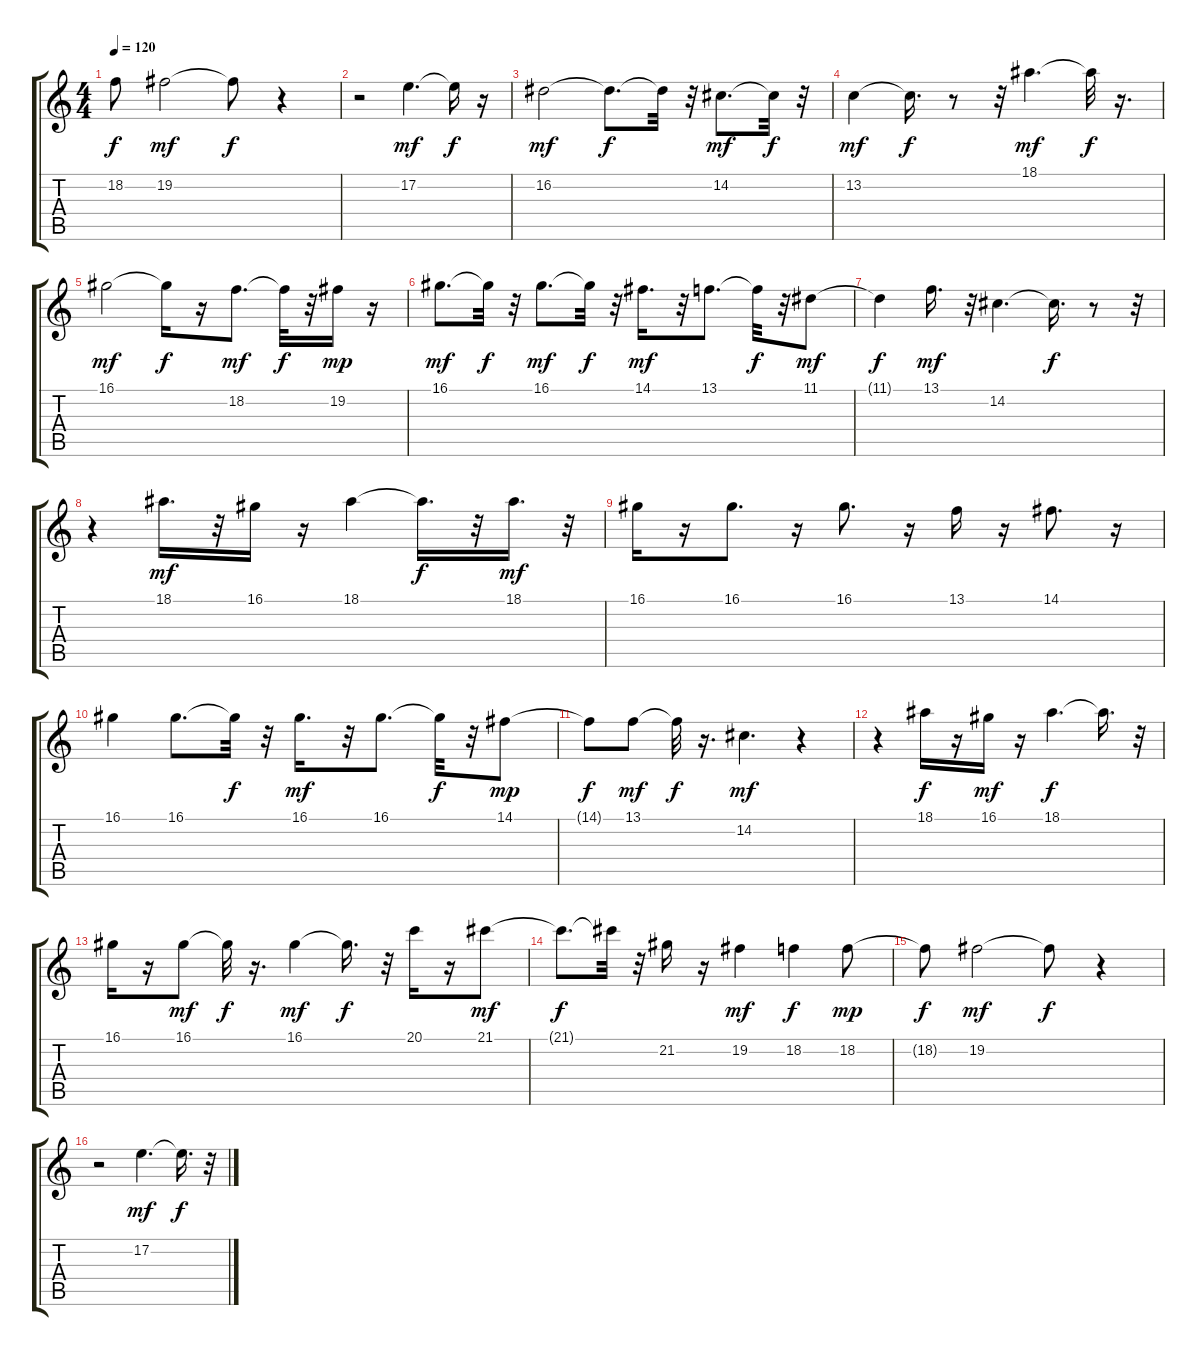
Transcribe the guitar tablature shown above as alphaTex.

\track "" {instrument shakuhachi}
\staff {score tabs}
\tuning (E4 B3 G3 D3 A2 E2) {hide}
\ts (4 4)
\tempo 120
\clef g2
\ks c
18.2{t}.8{dy f} 19.2.2{dy mf} 19.2{t}.8{dy f} r.4 |
r.2 17.2.4{d dy mf} 17.2{t}.16{dy f} r.16 |
16.2.2{dy mf} 16.2{t}.8{d dy f} 16.2{t}.32 r.32 14.2.8{d dy mf} 14.2{t}.32{dy f} r.32 |
13.2.4{dy mf} 13.2{t}.16{d dy f} r.8 r.32 18.1.4{d dy mf} 18.1{t}.32{dy f} r.16{d} |
16.1.2{dy mf} 16.1{t}.16{dy f} r.16 18.2.8{d dy mf} 18.2{t}.32{dy f} r.32 19.2.16{dy mp} r.16 |
16.1.8{d dy mf} 16.1{t}.32{dy f} r.32 16.1.8{d dy mf} 16.1{t}.32{dy f} r.32 14.1.16{d dy mf} r.32 13.1.8{d} 13.1{t}.32{dy f} r.32 11.1.8{dy mf} |
11.1{t}.4{dy f} 13.1.16{d dy mf} r.32 14.2.4{d} 14.2{t}.16{d dy f} r.8 r.32 |
r.4 18.1.16{d dy mf} r.32 16.1.16 r.16 18.1.4 18.1{t}.16{d dy f} r.32 18.1.16{d dy mf} r.32 |
16.1.16 r.16 16.1.8{d} r.16 16.1.8{d} r.16 13.1.16 r.16 14.1.8{d} r.16 |
16.1.4 16.1.8{d} 16.1{t}.32{dy f} r.32 16.1.16{d dy mf} r.32 16.1.8{d} 16.1{t}.32{dy f} r.32 14.1.8{dy mp} |
14.1{t}.8{dy f} 13.1.8{dy mf} 13.1{t}.32{dy f} r.16{d} 14.2.4{d dy mf} r.4 |
r.4 18.1.16{dy f} r.16 16.1.16{dy mf} r.16 18.1.4{d dy f} 18.1{t}.16{d} r.32 |
16.1.16 r.16 16.1.8{dy mf} 16.1{t}.32{dy f} r.16{d} 16.1.4{dy mf} 16.1{t}.16{d dy f} r.32 20.1.16 r.16 21.1.8{dy mf} |
21.1{t}.8{d dy f} 21.1{t}.32 r.32 21.2.16 r.16 19.2.4{dy mf} 18.2.4{dy f} 18.2.8{dy mp} |
18.2{t}.8{dy f} 19.2.2{dy mf} 19.2{t}.8{dy f} r.4 |
r.2 17.2.4{d dy mf} 17.2{t}.16{d dy f} r.32
